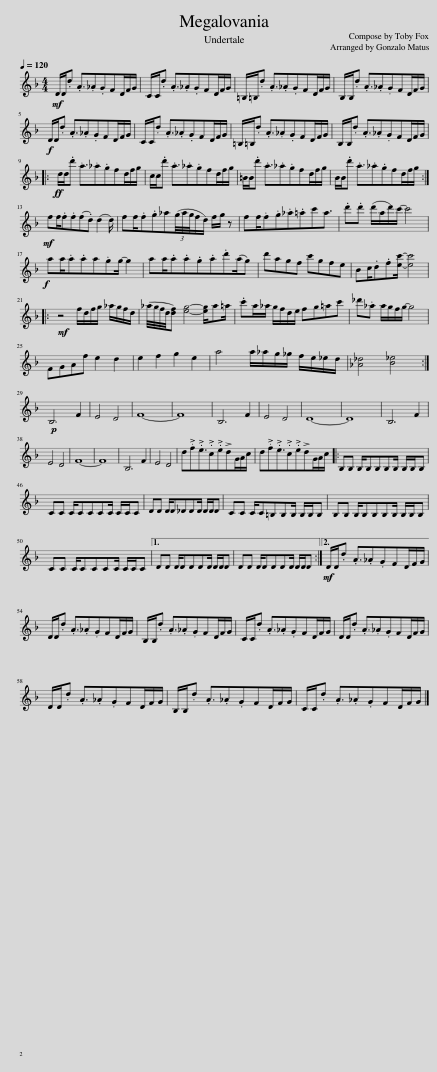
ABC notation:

X:1
L:1/8
Q:1/4=120
M:4/4
I:linebreak $
K:F
V:1 treble
V:1
!mf! D/D/.d .A3/2._A.GFD/F/G/ | C/C/.d .A3/2._A.GFD/F/G/ | =B,/=B,/.d .A3/2._A.GFD/F/G/ | B,/B,/.d .A3/2._A.GFD/F/G/ |$!f! D/D/.d .A3/2._A.GFD/F/G/ | %5
 C/C/.d .A3/2._A.GFD/F/G/ | =B,/=B,/.d .A3/2._A.GFD/F/G/ | B,/B,/.d .A3/2._A.GFD/F/G/ |:$!ff! d/d/.d' .a3/2._a.gfd/f/g/ | c/c/.d' .a3/2._a.gfd/f/g/ | %10
 =B/B/.d' .a3/2._a.gfd/f/g/ | B/B/.d' .a3/2._a.gfd/f/g/ :|$!mf! ff/.f.f(f.d) (d2 d/) | ff/.f.g_a(3(g/4a/4g/4f/d/) f/g/ z | ff/.f.g._a.=ac'a3/2 | %15
 .d'.d' (d'/a/d'/)c'/- c'4 |$!f! aa/.a.aa.gg/- g2 | aa/.a.a.g.a.d'(a/g) | d'agf c'gfe | Bc/.d.f[ec']/- [ec']4 |:$ %20
!mf! z4 f/d/f/g/ _a/g/f/d/ | (_a/4g/4f/4d/4[df]) [eg]4- [eg]/a=a/ | .c'a/_a/ g/f/d/e/ fg=ac' | _d'._a a/g/f/g/- g4 |$ FGAf e2 d2 | %25
 e2 f2 g2 e2 | a4 a/_a/g/_g/ f/e/_e/d/ | [_A_d]4 [B_e]4 :|$!p! B,6 F2 | E4 D4 | %30
 F8- | F8 | B,6 F2 | E4 D4 | D8- | %35
 D8 | B,6 F2 |$ E4 D4 | F8- | F8 | %40
 B,6 F2 | E4 D4 | d.f.e3/2.c.e!>!dG/A/c/ | d.f.e3/2.c.e!>!dG/A/c/ |: B,B, B,/B,B,B,B,/ B,/B,/B, |$ %45
 CC C/CCCC/ C/C/C | DD D/D_DDD/ D/D/D | CC C/C=B,B,B,/ B,/B,/B, | B,B, B,/B,B,B,B,/ B,/B,/B, |$ CC C/CCCC/ C/C/C |1 %50
 DD D/DDDD/ D/D/D | DD D/DDDD/ D/D/D :|2!mf! D/D/.d .A3/2._A.GFD/F/G/ ||$ D/D/.d .A3/2._A.GFD/F/G/ | B,/B,/.d .A3/2._A.GFD/F/G/ | %55
 C/C/.d .A3/2._A.GFD/F/G/ | D/D/.d .A3/2._A.GFD/F/G/ |$ D/D/.d .A3/2._A.GFD/F/G/ | B,/B,/.d .A3/2._A.GFD/F/G/ | C/C/.d .A3/2._A.GFD/F/G/ |] %60
